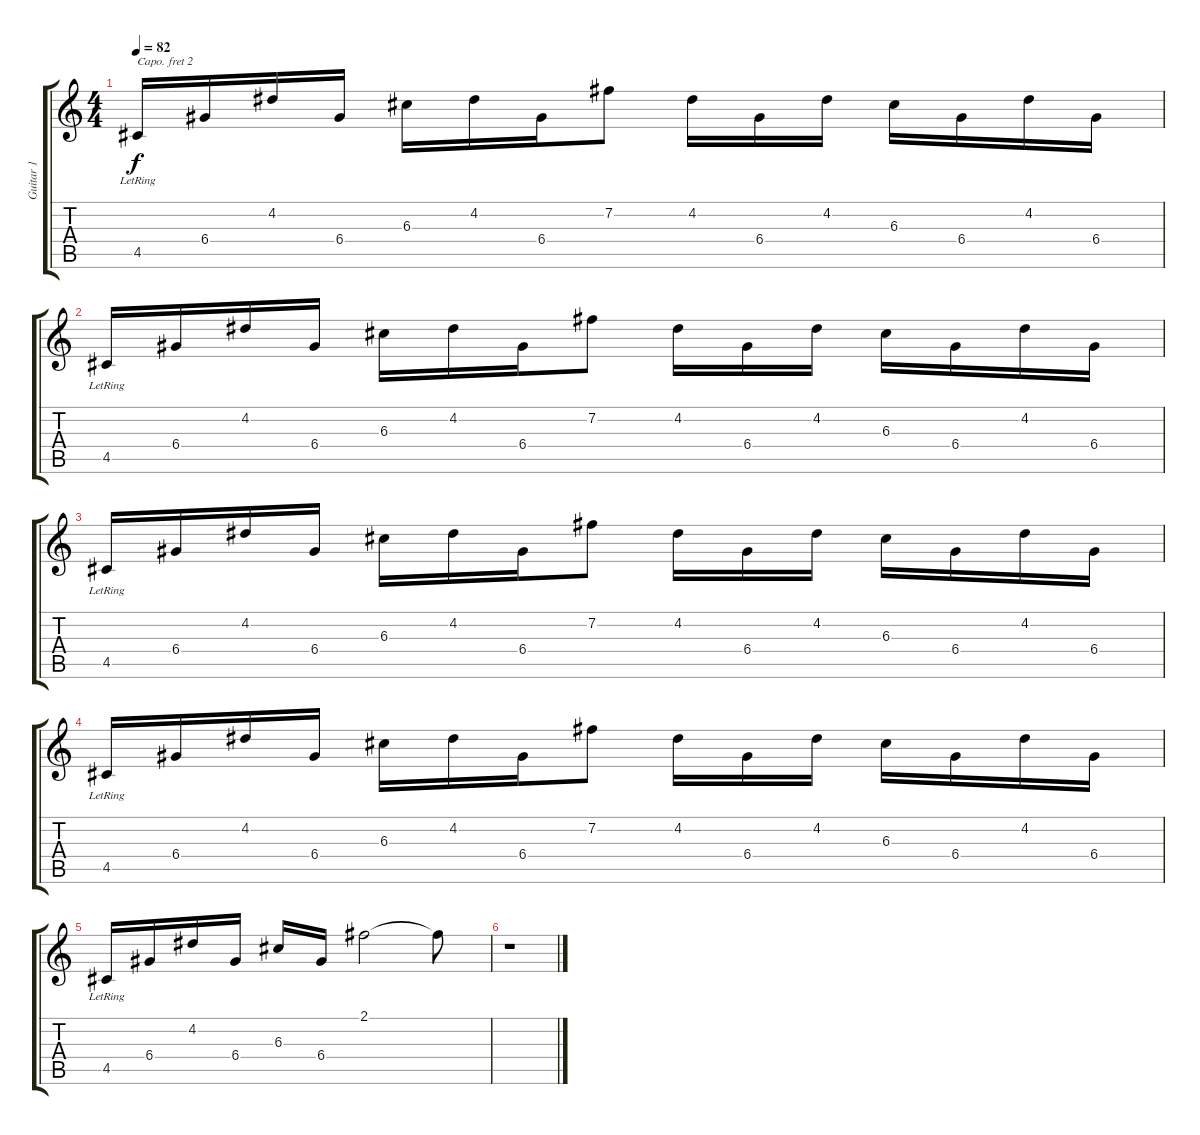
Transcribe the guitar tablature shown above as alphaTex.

\track ("Guitar 1" "Guitar 1") {instrument acousticguitarsteel}
\staff {score tabs}
\capo 2
\tuning (D4 A3 F3 C3 G2 D2) {hide}
\ts (4 4)
\tempo 82
\clef g2
\ks c
4.5{lr}.16{dy f} 6.4.16 4.2.16 6.4.16 6.3.16 4.2.16 6.4.16 7.2.8 4.2.16 6.4.16 4.2.16 6.3.16 6.4.16 4.2.16 6.4.16 |
4.5{lr}.16 6.4.16 4.2.16 6.4.16 6.3.16 4.2.16 6.4.16 7.2.8 4.2.16 6.4.16 4.2.16 6.3.16 6.4.16 4.2.16 6.4.16 |
4.5{lr}.16 6.4.16 4.2.16 6.4.16 6.3.16 4.2.16 6.4.16 7.2.8 4.2.16 6.4.16 4.2.16 6.3.16 6.4.16 4.2.16 6.4.16 |
4.5{lr}.16 6.4.16 4.2.16 6.4.16 6.3.16 4.2.16 6.4.16 7.2.8 4.2.16 6.4.16 4.2.16 6.3.16 6.4.16 4.2.16 6.4.16 |
4.5{lr}.16 6.4.16 4.2.16 6.4.16 6.3.16 6.4.16 2.1.2 2.1{t}.8 |
r.1
